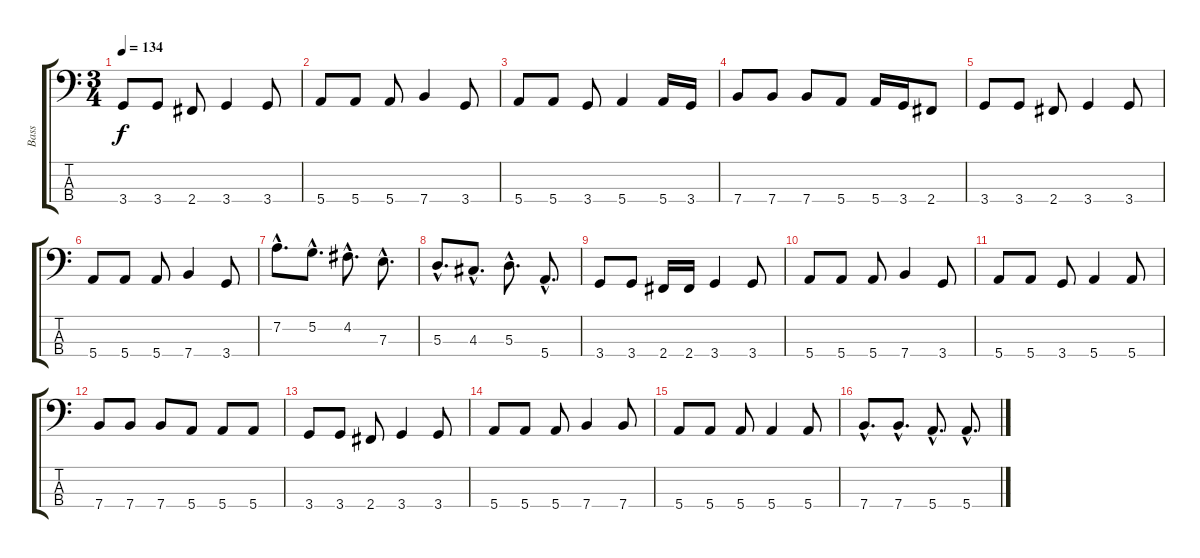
\track ("Bass" "Bass") {instrument electricbasspick}
\staff {score tabs}
\tuning (G2 D2 A1 E1) {hide}
\ts (3 4)
\tempo 134
\clef f4
\ks c
3.4.8{dy f} 3.4.8 2.4.8 3.4.4 3.4.8 |
5.4.8 5.4.8 5.4.8 7.4.4 3.4.8 |
5.4.8 5.4.8 3.4.8 5.4.4 5.4.16 3.4.16 |
7.4.8 7.4.8 7.4.8 5.4.8 5.4.16 3.4.16 2.4.8 |
3.4.8 3.4.8 2.4.8 3.4.4 3.4.8 |
5.4.8 5.4.8 5.4.8 7.4.4 3.4.8 |
7.2{hac}.8{d} 5.2{hac}.8{d} 4.2{hac}.8{d} 7.3{hac}.8{d} |
5.3{hac}.8{d} 4.3{hac}.8{d} 5.3{hac}.8{d} 5.4{hac}.8{d} |
3.4.8 3.4.8 2.4.16 2.4.16 3.4.4 3.4.8 |
5.4.8 5.4.8 5.4.8 7.4.4 3.4.8 |
5.4.8 5.4.8 3.4.8 5.4.4 5.4.8 |
7.4.8 7.4.8 7.4.8 5.4.8 5.4.8 5.4.8 |
3.4.8 3.4.8 2.4.8 3.4.4 3.4.8 |
5.4.8 5.4.8 5.4.8 7.4.4 7.4.8 |
5.4.8 5.4.8 5.4.8 5.4.4 5.4.8 |
7.4{hac}.8{d} 7.4{hac}.8{d} 5.4{hac}.8{d} 5.4{hac}.8{d}
